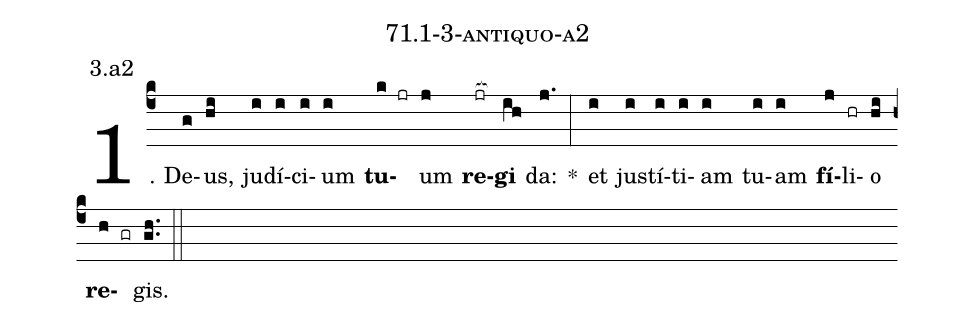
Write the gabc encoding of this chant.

name: 71.1-3-antiquo-a2;
annotation: 3.a2;
%%
(c4)1. De(g)us,(hi) ju(i)dí(i)ci(i)um(i) <b>tu</b>(k jr)um(j) <b>re</b>(jr[ocb:1{])<b>gi</b>(ih[ocb:0}]) da:(j.) *(:) et(i) jus(i)tí(i)ti(i)am(i) tu(i)am(i) <b>fí</b>(j)li(hr)o(hi) <b>re</b>(h gr)gis.(gh..) (::)


%E(i) u(i) o(j) u(hi) a(h) e.(gh..) (::)
